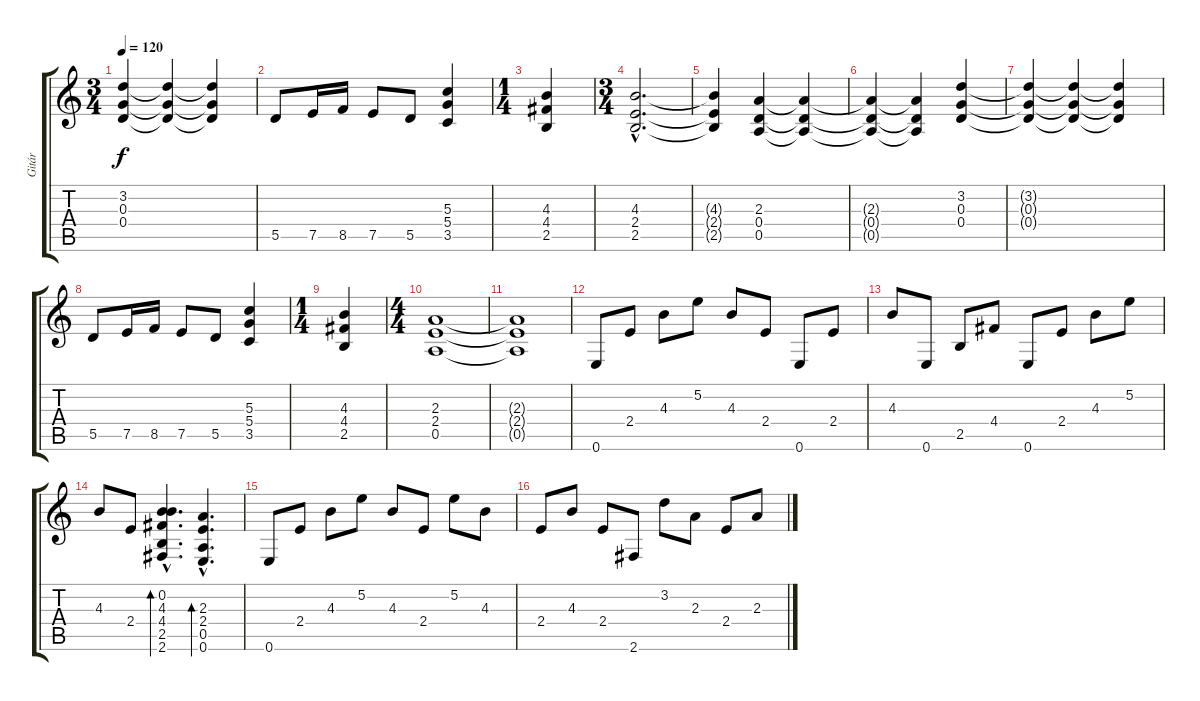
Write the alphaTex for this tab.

\track ("Gitár" "Gitár") {instrument distortionguitar}
\staff {score tabs}
\tuning (E4 B3 G3 D3 A2 E2) {hide}
\ts (3 4)
\tempo 120
\clef g2
\ks c
(3.2{t} 0.3{t} 0.4{t}).4{dy f} (3.2{t} 0.3{t} 0.4{t}).4 (3.2{t} 0.3{t} 0.4{t}).4 |
5.5.8 7.5.16 8.5.16 7.5.8 5.5.8 (5.3 5.4 3.5).4 |
\ts (1 4)
(4.3 4.4 2.5).4 |
\ts (3 4)
(4.3{hac} 2.4{hac} 2.5{hac}).2{d} |
(4.3{t} 2.4{t} 2.5{t}).4 (2.3 0.4 0.5).4 (2.3{t} 0.4{t} 0.5{t}).4 |
(2.3{t} 0.4{t} 0.5{t}).4 (2.3{t} 0.4{t} 0.5{t}).4 (3.2 0.3 0.4).4 |
(3.2{t} 0.3{t} 0.4{t}).4 (3.2{t} 0.3{t} 0.4{t}).4 (3.2{t} 0.3{t} 0.4{t}).4 |
5.5.8 7.5.16 8.5.16 7.5.8 5.5.8 (5.3 5.4 3.5).4 |
\ts (1 4)
(4.3 4.4 2.5).4 |
\ts (4 4)
(2.3 2.4 0.5).1 |
(2.3{t} 2.4{t} 0.5{t}).1 |
0.6.8{instrument acousticguitarsteel} 2.4.8 4.3.8 5.2.8 4.3.8 2.4.8 0.6.8 2.4.8 |
4.3.8 0.6.8 2.5.8 4.4.8 0.6.8 2.4.8 4.3.8 5.2.8 |
4.3.8 2.4.8 (0.2{hac} 4.3{hac} 4.4{hac} 2.5{hac} 2.6{hac}).4{d bd 240} (2.3{hac} 2.4{hac} 0.5{hac} 0.6{hac}).4{d bd 240} |
0.6.8 2.4.8 4.3.8 5.2.8 4.3.8 2.4.8 5.2.8 4.3.8 |
2.4.8 4.3.8 2.4.8 2.6.8 3.2.8 2.3.8 2.4.8 2.3.8
